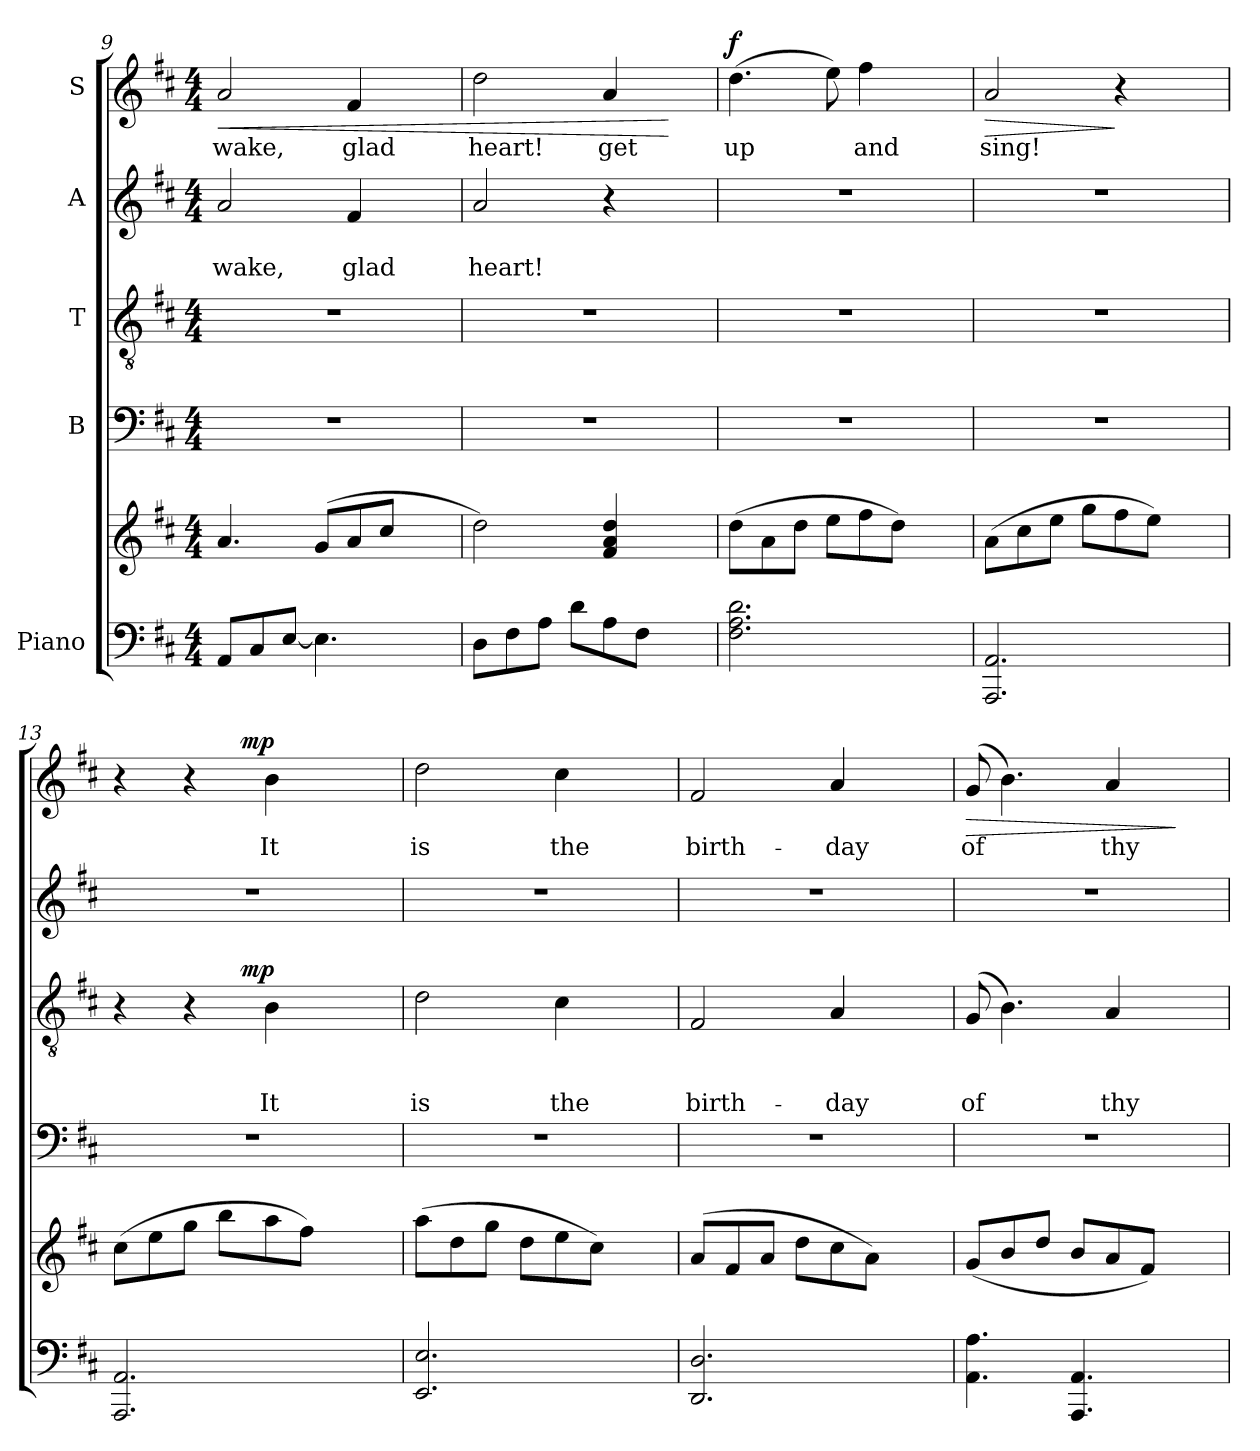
**kern	**kern	**kern	**kern	**text	**text	**text	**dynam	**kern	**text	**text	**kern	**text	**dynam
*part5	*part5	*part4	*part3	*part3	*part3	*part3	*part3	*part2	*part2	*part2	*part1	*part1	*part1
*staff6	*staff5	*staff4	*staff3	*staff3	*staff3	*staff3	*staff3	*staff2	*staff2	*staff2	*staff1	*staff1	*staff1
*I"Piano	*	*I"B	*I"T	*	*	*	*	*I"A	*	*	*I"S	*	*
*clefF4	*clefG2	*clefF4	*clefGv2	*	*	*	*	*clefG2	*	*	*clefG2	*	*
*k[f#c#]	*k[f#c#]	*k[f#c#]	*k[f#c#]	*	*	*	*	*k[f#c#]	*	*	*k[f#c#]	*	*
*D:	*D:	*D:	*D:	*	*	*	*	*D:	*	*	*D:	*	*
*M4/4	*M4/4	*M4/4	*M4/4	*	*	*	*	*M4/4	*	*	*M4/4	*	*
=9	=9	=9	=9	=9	=9	=9	=9	=9	=9	=9	=9	=9	=9
!	!	!	!	!	!	!	!	!	!	!LO:LY:b	!	!LO:LY:b	!LO:HP:b
8AA/L	4.a/	1r	1r	.	.	.	.	2a/	.	-wake,	2a/	-wake,	<
8C#/	.	.	.	.	.	.	.	.	.	.	.	.	.
[<8E/J	.	.	.	.	.	.	.	.	.	.	.	.	.
4.E\]	(<8g/L	.	.	.	.	.	.	.	.	.	.	.	.
!	!	!	!	!	!	!	!	!	!	!LO:LY:b	!	!LO:LY:b	!
.	8a/	.	.	.	.	.	.	4f#/	.	glad	4f#/	glad	.
.	8cc#/J	.	.	.	.	.	.	.	.	.	.	.	.
4ryy	4ryy	.	.	.	.	.	.	4ryy	.	.	4ryy	.	.
=10	=10	=10	=10	=10	=10	=10	=10	=10	=10	=10	=10	=10	=10
!	!	!	!	!	!	!	!	!	!	!LO:LY:b	!	!LO:LY:b	!
8D\L	2dd\)	1r	1r	.	.	.	.	2a/	.	heart!	2dd\	heart!	.
8F#\	.	.	.	.	.	.	.	.	.	.	.	.	.
8A\J	.	.	.	.	.	.	.	.	.	.	.	.	.
8d\L	.	.	.	.	.	.	.	.	.	.	.	.	.
!	!	!	!	!	!	!	!	!	!	!	!	!LO:LY:b	!
8A\	4f#/ 4a/ 4dd/	.	.	.	.	.	.	4r	.	.	4a/	get	.
8F#\J	.	.	.	.	.	.	.	.	.	.	.	.	.
4ryy	4ryy	.	.	.	.	.	.	4ryy	.	.	4ryy	.	[
=11	=11	=11	=11	=11	=11	=11	=11	=11	=11	=11	=11	=11	=11
!	!	!	!	!	!	!	!	!	!	!	!	!LO:LY:b	!LO:DY:a
2.F#\ 2.A\ 2.d\	(>8dd\L	1r	1r	.	.	.	.	1r	.	.	(>4.dd\	up	f
.	8a\	.	.	.	.	.	.	.	.	.	.	.	.
.	8dd\J	.	.	.	.	.	.	.	.	.	.	.	.
.	8ee\L	.	.	.	.	.	.	.	.	.	8ee\)	.	.
!	!	!	!	!	!	!	!	!	!	!	!	!LO:LY:b	!
.	8ff#\	.	.	.	.	.	.	.	.	.	4ff#\	and	.
.	8dd\J)	.	.	.	.	.	.	.	.	.	.	.	.
4ryy	4ryy	.	.	.	.	.	.	.	.	.	4ryy	.	.
=12	=12	=12	=12	=12	=12	=12	=12	=12	=12	=12	=12	=12	=12
!	!	!	!	!	!	!	!	!	!	!	!	!LO:LY:b	!LO:HP:b
2.AAA/ 2.AA/	(>8a\L	1r	1r	.	.	.	.	1r	.	.	2a/	sing!	>
.	8cc#\	.	.	.	.	.	.	.	.	.	.	.	.
.	8ee\J	.	.	.	.	.	.	.	.	.	.	.	.
.	8gg\L	.	.	.	.	.	.	.	.	.	.	.	.
.	8ff#\	.	.	.	.	.	.	.	.	.	4r	.	]
.	8ee\J)	.	.	.	.	.	.	.	.	.	.	.	.
4ryy	4ryy	.	.	.	.	.	.	.	.	.	4ryy	.	.
!!LO:PB:g=z
=13	=13	=13	=13	=13	=13	=13	=13	=13	=13	=13	=13	=13	=13
*	*	*	*^	*	*	*	*	*	*	*	*^	*	*
2.AAA/ 2.AA/	(>8cc#\L	1r	4r	4..ryy	.	.	.	.	1r	.	.	4r	4..ryy	.	.
.	8ee\	.	.	.	.	.	.	.	.	.	.	.	.	.	.
.	8gg\J	.	4r	.	.	.	.	.	.	.	.	4r	.	.	.
.	8bb\L	.	.	.	.	.	.	.	.	.	.	.	.	.	.
!	!	!	!	!	!	!	!	!LO:DY:a	!	!	!	!	!	!	!LO:DY:a
.	.	.	.	2ryy	.	.	.	mp	.	.	.	.	2ryy	.	mp
!	!	!	!	!	!	!	!LO:LY:b	!	!	!	!	!	!	!LO:LY:b	!
.	8aa\	.	4B\	.	.	.	It	.	.	.	.	4b\	.	It	.
.	8ff#\J)	.	.	.	.	.	.	.	.	.	.	.	.	.	.
4ryy	4ryy	.	4ryy	.	.	.	.	.	.	.	.	4ryy	.	.	.
.	.	.	.	16ryy	.	.	.	.	.	.	.	.	16ryy	.	.
=14	=14	=14	=14	=14	=14	=14	=14	=14	=14	=14	=14	=14	=14	=14	=14
!	!	!	!	!	!	!	!LO:LY:b	!	!	!	!	!	!	!LO:LY:b	!
*	*	*	*v	*v	*	*	*	*	*	*	*	*v	*v	*	*
2.EE/ 2.E/	(>8aa\L	1r	2d\	.	.	is	.	1r	.	.	2dd\	is	.
.	8dd\	.	.	.	.	.	.	.	.	.	.	.	.
.	8gg\J	.	.	.	.	.	.	.	.	.	.	.	.
.	8dd\L	.	.	.	.	.	.	.	.	.	.	.	.
!	!	!	!	!	!	!LO:LY:b	!	!	!	!	!	!LO:LY:b	!
.	8ee\	.	4c#\	.	.	the	.	.	.	.	4cc#\	the	.
.	8cc#\J)	.	.	.	.	.	.	.	.	.	.	.	.
4ryy	4ryy	.	4ryy	.	.	.	.	.	.	.	4ryy	.	.
=15	=15	=15	=15	=15	=15	=15	=15	=15	=15	=15	=15	=15	=15
!	!	!	!	!	!	!LO:LY:b	!	!	!	!	!	!LO:LY:b	!
2.DD/ 2.D/	(<8a/L	1r	2F#/	.	.	birth-	.	1r	.	.	2f#/	birth-	.
.	8f#/	.	.	.	.	.	.	.	.	.	.	.	.
.	8a/J	.	.	.	.	.	.	.	.	.	.	.	.
.	8dd\L	.	.	.	.	.	.	.	.	.	.	.	.
!	!	!	!	!	!	!LO:LY:b	!	!	!	!	!	!LO:LY:b	!
.	8cc#\	.	4A/	.	.	-day	.	.	.	.	4a/	-day	.
.	8a\J)	.	.	.	.	.	.	.	.	.	.	.	.
4ryy	4ryy	.	4ryy	.	.	.	.	.	.	.	4ryy	.	.
=16	=16	=16	=16	=16	=16	=16	=16	=16	=16	=16	=16	=16	=16
!	!	!	!	!	!	!LO:LY:b	!	!	!	!	!	!LO:LY:b	!LO:HP:b
4.AA\ 4.A\	(<8g/L	1r	(<8G/	.	.	of	.	1r	.	.	(<8g/	of	>
.	8b/	.	4.B\)	.	.	.	.	.	.	.	4.b\)	.	.
.	8dd/J	.	.	.	.	.	.	.	.	.	.	.	.
4.AAA/ 4.AA/	8b/L	.	.	.	.	.	.	.	.	.	.	.	.
!	!	!	!	!	!	!LO:LY:b	!	!	!	!	!	!LO:LY:b	!
.	8a/	.	4A/	.	.	thy	.	.	.	.	4a/	thy	.
.	8f#/J)	.	.	.	.	.	.	.	.	.	.	.	.
4ryy	4ryy	.	4ryy	.	.	.	.	.	.	.	4ryy	.	]
=	=	=	=	=	=	=	=	=	=	=	=	=	=
*-	*-	*-	*-	*-	*-	*-	*-	*-	*-	*-	*-	*-	*-
